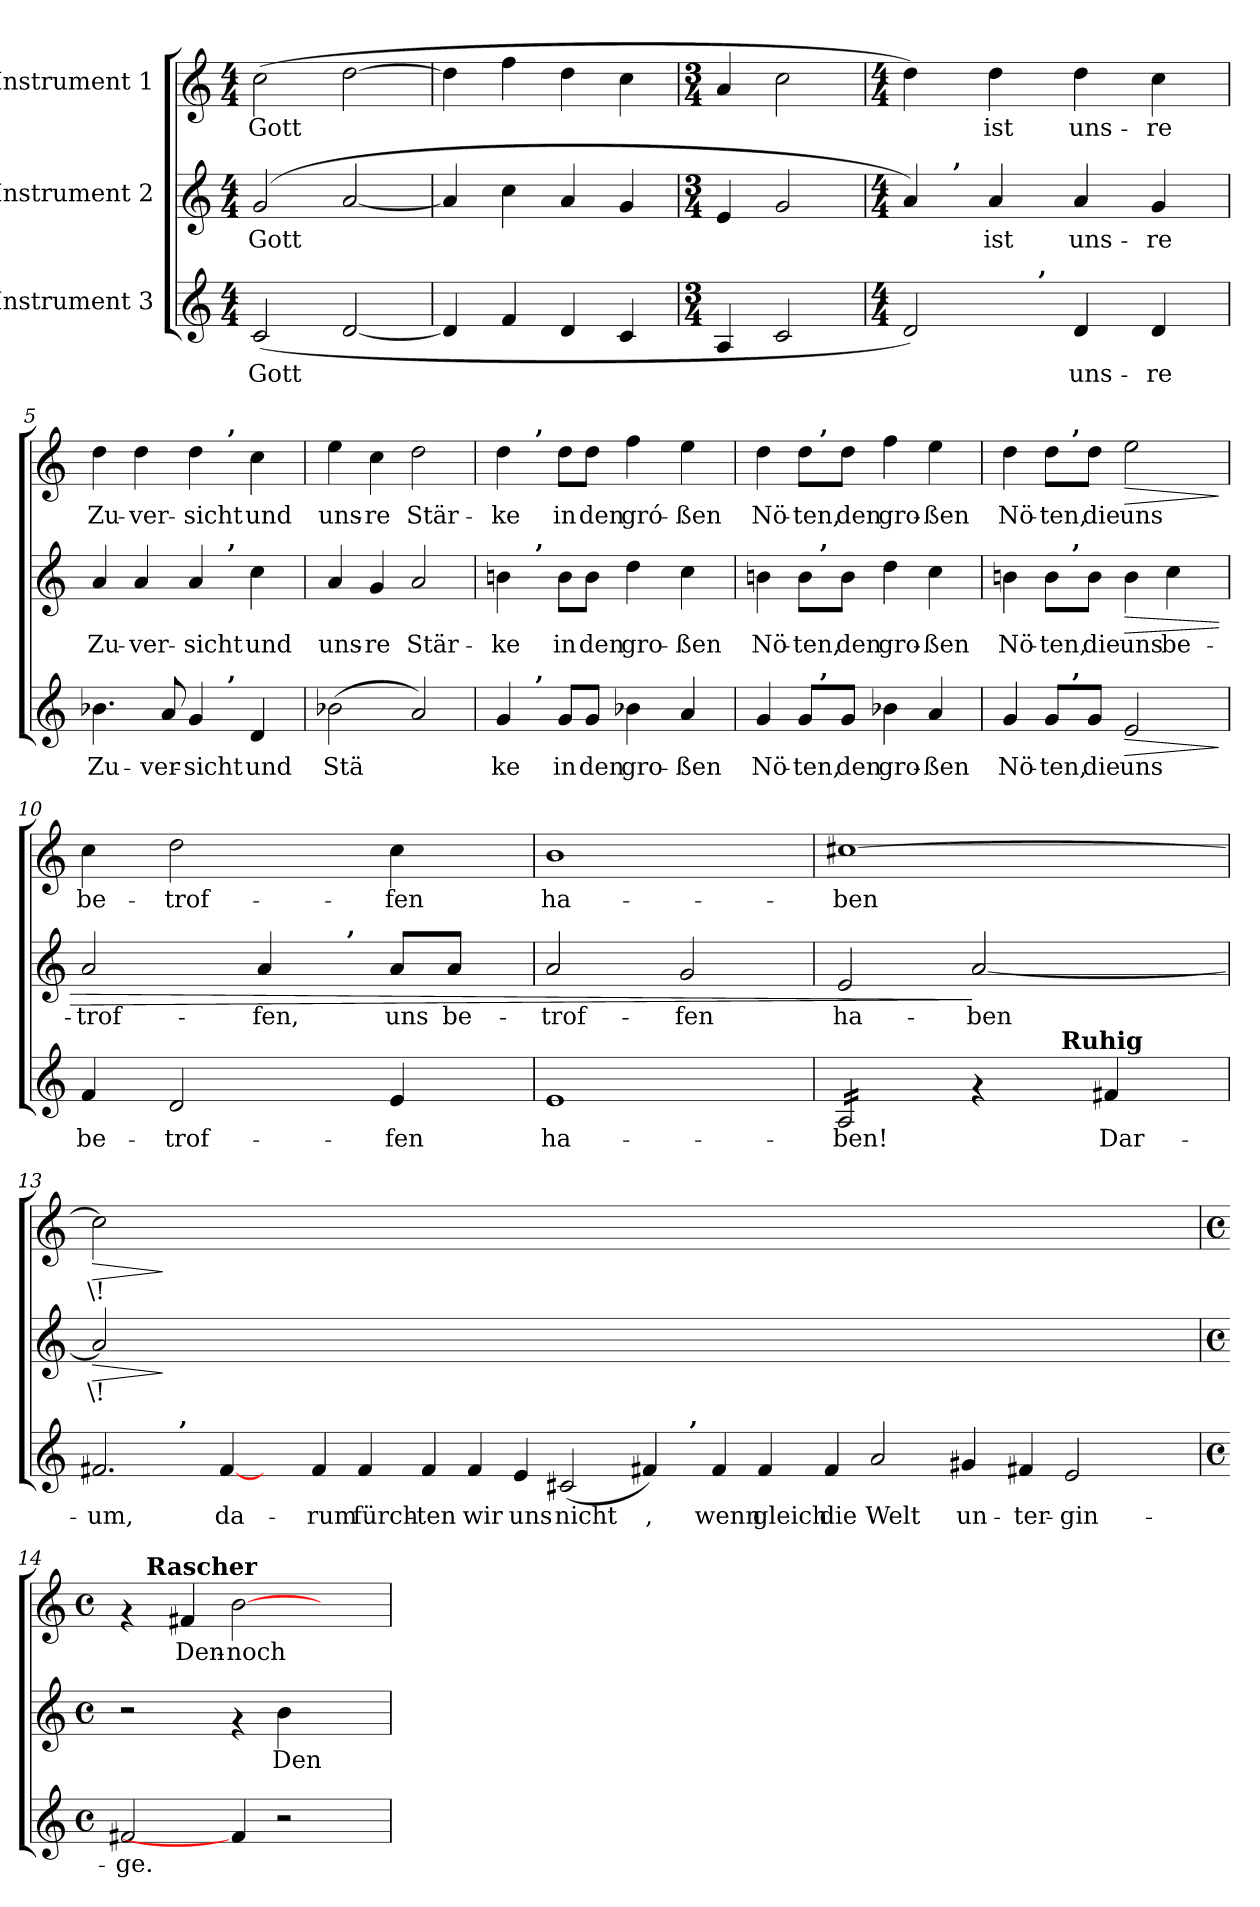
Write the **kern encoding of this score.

**kern	**text	**dynam	**kern	**text	**dynam	**kern	**text	**dynam
*part3	*part3	*part3	*part2	*part2	*part2	*part1	*part1	*part1
*staff3	*staff3	*staff3	*staff2	*staff2	*staff2	*staff1	*staff1	*staff1
*I"Instrument 3	*	*	*I"Instrument 2	*	*	*I"Instrument 1	*	*
!!LO:PB:g=z
*stria5	*	*	*stria5	*	*	*stria5	*	*
*clefG2	*	*	*clefG2	*	*	*clefG2	*	*
*k[]	*	*	*k[]	*	*	*k[]	*	*
*C:	*	*	*C:	*	*	*C:	*	*
*M4/4	*	*	*M4/4	*	*	*M4/4	*	*
=1	=1	=1	=1	=1	=1	=1	=1	=1
!	!LO:LY:b	!	!	!LO:LY:b	!	!	!LO:LY:b	!
(<2c/	Gott	.	(>2g/	Gott	.	(>2cc\	Gott	.
!	!LO:LY:b	!	!	!LO:LY:b	!	!	!LO:LY:b	!
[<2d/	.	.	[<2a/	.	.	[>2dd\	.	.
=2	=2	=2	=2	=2	=2	=2	=2	=2
!	!LO:LY:b	!	!	!LO:LY:b	!	!	!LO:LY:b	!
4d/]	.	.	4a/]	.	.	4dd\]	.	.
!	!LO:LY:b	!	!	!LO:LY:b	!	!	!LO:LY:b	!
4f/	.	.	4cc\	.	.	4ff\	.	.
!	!LO:LY:b	!	!	!LO:LY:b	!	!	!LO:LY:b	!
4d/	.	.	4a/	.	.	4dd\	.	.
!	!LO:LY:b	!	!	!LO:LY:b	!	!	!LO:LY:b	!
4c/	.	.	4g/	.	.	4cc\	.	.
=3	=3	=3	=3	=3	=3	=3	=3	=3
*M3/4	*	*	*M3/4	*	*	*M3/4	*	*
!	!LO:LY:b	!	!	!LO:LY:b	!	!	!LO:LY:b	!
4A/	.	.	4e/	.	.	4a/	.	.
!	!LO:LY:b	!	!	!LO:LY:b	!	!	!LO:LY:b	!
2c/	.	.	2g/	.	.	2cc\	.	.
=4	=4	=4	=4	=4	=4	=4	=4	=4
*M4/4	*	*	*M4/4	*	*	*M4/4	*	*
!	!LO:LY:b	!	!	!LO:LY:b	!	!	!LO:LY:b	!
*^	*	*	*^	*	*	*	*	*
2d/)	4ryy	.	.	4a/)	8ryy	.	.	4dd\)	.	.
.	.	.	.	.	64ryy	.	.	.	.	.
!	!	!	!	!	!LO:TX:a:B:t=,	!	!	!	!	!
.	.	.	.	.	2ryy	.	.	.	.	.
!	!	!	!	!	!	!LO:LY:b	!	!	!LO:LY:b	!
.	8ryy	.	.	4a/	.	ist	.	4dd\	ist	.
.	64ryy	.	.	.	.	.	.	.	.	.
!	!LO:TX:a:B:t=,	!	!	!	!	!	!	!	!	!
.	2ryy	.	.	.	.	.	.	.	.	.
!	!	!LO:LY:b	!	!	!	!LO:LY:b	!	!	!LO:LY:b	!
4d/	.	uns-	.	4a/	.	uns-	.	4dd\	uns-	.
.	.	.	.	.	4ryy	.	.	.	.	.
!	!	!LO:LY:b	!	!	!	!LO:LY:b	!	!	!LO:LY:b	!
4d/	.	-re	.	4g/	.	-re	.	4cc\	-re	.
.	16..ryy	.	.	.	16..ryy	.	.	.	.	.
!!LO:LB:g=z
=5	=5	=5	=5	=5	=5	=5	=5	=5	=5	=5
!	!	!LO:LY:b	!	!	!	!LO:LY:b	!	!	!LO:LY:b	!
*	*	*	*	*	*	*	*	*^	*	*
4.b-X\	2ryy	Zu-	.	4a/	2ryy	Zu-	.	4dd\	2ryy	Zu-	.
!	!	!	!	!	!	!LO:LY:b	!	!	!	!LO:LY:b	!
.	.	.	.	4a/	.	-ver-	.	4dd\	.	-ver-	.
!	!	!LO:LY:b	!	!	!	!	!	!	!	!	!
8a/	.	-ver-	.	.	.	.	.	.	.	.	.
!	!	!LO:LY:b	!	!	!	!LO:LY:b	!	!	!	!LO:LY:b	!
4g/	8ryy	-sicht	.	4a/	8ryy	-sicht	.	4dd\	8ryy	-sicht	.
.	32ryy	.	.	.	32ryy	.	.	.	32ryy	.	.
!	!	!	!	!	!	!	!	!	!LO:TX:a:B:t=,	!	!
!	!	!	!	!	!LO:TX:a:B:t=,	!	!	!	!	!	!
!	!LO:TX:a:B:t=,	!	!	!	!	!	!	!	!	!	!
.	4ryy	.	.	.	4ryy	.	.	.	4ryy	.	.
!	!	!LO:LY:b	!	!	!	!LO:LY:b	!	!	!	!LO:LY:b	!
4d/	.	und	.	4cc\	.	und	.	4cc\	.	und	.
.	16.ryy	.	.	.	16.ryy	.	.	.	16.ryy	.	.
=6	=6	=6	=6	=6	=6	=6	=6	=6	=6	=6	=6
!	!	!LO:LY:b	!	!	!	!LO:LY:b	!	!	!	!LO:LY:b	!
*v	*v	*	*	*	*	*	*	*v	*v	*	*
*	*	*	*v	*v	*	*	*	*	*
(>2b-X\	Stä-	.	4a/	uns-	.	4ee\	uns-	.
!	!	!	!	!LO:LY:b	!	!	!LO:LY:b	!
.	.	.	4g/	-re	.	4cc\	-re	.
!	!LO:LY:b	!	!	!LO:LY:b	!	!	!LO:LY:b	!
2a/)	--	.	2a/	Stär-	.	2dd\	Stär-	.
=7	=7	=7	=7	=7	=7	=7	=7	=7
!	!LO:LY:b	!	!	!LO:LY:b	!	!	!LO:LY:b	!
*^	*	*	*^	*	*	*^	*	*
4g/	8ryy	-ke	.	4bn\	8ryy	-ke	.	4dd\	8ryy	-ke	.
.	32ryy	.	.	.	32ryy	.	.	.	32ryy	.	.
!	!	!	!	!	!	!	!	!	!LO:TX:a:B:t=,	!	!
!	!	!	!	!	!LO:TX:a:B:t=,	!	!	!	!	!	!
!	!LO:TX:a:B:t=,	!	!	!	!	!	!	!	!	!	!
.	2ryy	.	.	.	2ryy	.	.	.	2ryy	.	.
!	!	!LO:LY:b	!	!	!	!LO:LY:b	!	!	!	!LO:LY:b	!
8g/L	.	in	.	8b\L	.	in	.	8dd\L	.	in	.
!	!	!LO:LY:b	!	!	!	!LO:LY:b	!	!	!	!LO:LY:b	!
8g/J	.	den	.	8b\J	.	den	.	8dd\J	.	den	.
!	!	!LO:LY:b	!	!	!	!LO:LY:b	!	!	!	!LO:LY:b	!
4b-X\	.	gro-	.	4dd\	.	gro-	.	4ff\	.	gró-	.
.	4ryy	.	.	.	4ryy	.	.	.	4ryy	.	.
!	!	!LO:LY:b	!	!	!	!LO:LY:b	!	!	!	!LO:LY:b	!
4a/	.	-ßen	.	4cc\	.	-ßen	.	4ee\	.	-ßen	.
.	16.ryy	.	.	.	16.ryy	.	.	.	16.ryy	.	.
=8	=8	=8	=8	=8	=8	=8	=8	=8	=8	=8	=8
!	!	!LO:LY:b	!	!	!	!LO:LY:b	!	!	!	!LO:LY:b	!
4g/	4ryy	Nö-	.	4bn\	4ryy	Nö-	.	4dd\	4ryy	Nö-	.
!	!	!LO:LY:b	!	!	!	!LO:LY:b	!	!	!	!LO:LY:b	!
8g/L	16ryy	-ten,	.	8b\L	16ryy	-ten,	.	8dd\L	16ryy	-ten,	.
!	!	!	!	!	!	!	!	!	!LO:TX:a:B:t=,	!	!
!	!	!	!	!	!LO:TX:a:B:t=,	!	!	!	!	!	!
!	!LO:TX:a:B:t=,	!	!	!	!	!	!	!	!	!	!
.	2ryy	.	.	.	2ryy	.	.	.	2ryy	.	.
!	!	!LO:LY:b	!	!	!	!LO:LY:b	!	!	!	!LO:LY:b	!
8g/J	.	den	.	8b\J	.	den	.	8dd\J	.	den	.
!	!	!LO:LY:b	!	!	!	!LO:LY:b	!	!	!	!LO:LY:b	!
4b-X\	.	gro-	.	4dd\	.	gro-	.	4ff\	.	gro-	.
!	!	!LO:LY:b	!	!	!	!LO:LY:b	!	!	!	!LO:LY:b	!
4a/	.	-ßen	.	4cc\	.	-ßen	.	4ee\	.	-ßen	.
.	8.ryy	.	.	.	8.ryy	.	.	.	8.ryy	.	.
!!LO:LB:g=z	!!
=9	=9	=9	=9	=9	=9	=9	=9	=9	=9	=9	=9
!	!	!LO:LY:b	!	!	!	!LO:LY:b	!	!	!	!LO:LY:b	!
4g/	4ryy	Nö-	.	4bn\	4ryy	Nö-	.	4dd\	4ryy	Nö-	.
!	!	!LO:LY:b	!	!	!	!LO:LY:b	!	!	!	!LO:LY:b	!
8g/L	16ryy	-ten,	.	8b\L	16ryy	-ten,	.	8dd\L	16ryy	-ten,	.
.	64ryy	.	.	.	64ryy	.	.	.	64ryy	.	.
!	!	!	!	!	!	!	!	!	!LO:TX:a:B:t=,	!	!
!	!	!	!	!	!LO:TX:a:B:t=,	!	!	!	!	!	!
!	!LO:TX:a:B:t=,	!	!	!	!	!	!	!	!	!	!
.	2ryy	.	.	.	2ryy	.	.	.	2ryy	.	.
!	!	!LO:LY:b	!	!	!	!LO:LY:b	!	!	!	!LO:LY:b	!
8g/J	.	die	.	8b\J	.	die	.	8dd\J	.	die	.
!	!	!LO:LY:b	!LO:HP:b	!	!	!LO:LY:b	!LO:HP:b	!	!	!LO:LY:b	!LO:HP:b
2e/	.	uns	>	4b\	.	uns	>	2ee\	.	uns	>
!	!	!	!	!	!	!LO:LY:b	!	!	!	!	!
.	.	.	.	4cc\	.	be-	.	.	.	.	.
.	8ryy	.	.	.	8ryy	.	.	.	8ryy	.	.
.	32.ryy	.	.	.	32.ryy	.	.	.	32.ryy	.	.
.	.	.	]	.	.	.	.	.	.	.	]
=10	=10	=10	=10	=10	=10	=10	=10	=10	=10	=10	=10
!	!	!	!	!	!	!	!	!LO:TX:a:B:t=Beruhigen	!	!	!
!	!	!LO:LY:b	!	!	!	!LO:LY:b	!	!	!	!LO:LY:b	!
*v	*v	*	*	*	*	*	*	*v	*v	*	*
4f/	be-	.	2a/	2ryy	-trof-	.	4cc\	be-	.
!	!LO:LY:b	!	!	!	!	!	!	!LO:LY:b	!
2d/	-trof-	.	.	.	.	.	2dd\	-trof-	.
!	!	!	!	!	!LO:LY:b	!	!	!	!
.	.	.	4a/	8ryy	-fen,	.	.	.	.
.	.	.	.	32.ryy	.	.	.	.	.
!	!	!	!	!LO:TX:a:B:t=,	!	!	!	!	!
.	.	.	.	4ryy	.	.	.	.	.
!	!LO:LY:b	!	!	!	!LO:LY:b	!	!	!LO:LY:b	!
4e/	-fen	.	8a/L	.	uns	.	4cc\	-fen	.
!	!	!	!	!	!LO:LY:b	!	!	!	!
.	.	.	8a/J	.	be-	.	.	.	.
.	.	.	.	16ryy	.	.	.	.	.
.	.	.	.	64ryy	.	.	.	.	.
=11	=11	=11	=11	=11	=11	=11	=11	=11	=11
!	!LO:LY:b	!	!	!	!LO:LY:b	!	!	!LO:LY:b	!
*	*	*	*v	*v	*	*	*	*	*
1e	ha-	.	2a/	-trof-	.	1b	ha-	.
!	!	!	!	!LO:LY:b	!	!	!	!
.	.	.	2g/	-fen	.	.	.	.
=12	=12	=12	=12	=12	=12	=12	=12	=12
!	!LO:LY:b	!	!	!LO:LY:b	!	!	!LO:LY:b	!
*^	*	*	*	*	*	*	*	*
*tremolo	*	*	*	*	*	*	*	*	*
16A/LL	2ryy	-ben!	.	2e/	ha-	.	[>1cc#X	-ben	.
16A/	.	.	.	.	.	.	.	.	.
16A/	.	.	.	.	.	.	.	.	.
16A/	.	.	.	.	.	.	.	.	.
16A/	.	.	.	.	.	.	.	.	.
16A/	.	.	.	.	.	.	.	.	.
16A/	.	.	.	.	.	.	.	.	.
16A/JJ	.	.	.	.	.	.	.	.	.
*Xtremolo	*	*	*	*	*	*	*	*	*
!	!	!	!	!	!LO:LY:b	!	!	!	!
4rf	8ryy	.	.	[>2a/	-ben	]	.	.	.
.	32.ryy	.	.	.	.	.	.	.	.
!	!LO:TX:a:B:t=Ruhig	!	!	!	!	!	!	!	!
.	4ryy	.	.	.	.	.	.	.	.
!	!	!LO:LY:b	!	!	!	!	!	!	!
4f#X/	.	Dar-	.	.	.	.	.	.	.
.	16ryy	.	.	.	.	.	.	.	.
.	64ryy	.	.	.	.	.	.	.	.
!!LO:PB:g=z
=13	=13	=13	=13	=13	=13	=13	=13	=13	=13
!	!	!LO:LY:b	!	!	!LO:LY:b	!LO:HP:b	!	!LO:LY:b	!LO:HP:b
*	*^	*	*	*	*	*	*	*	*
2.f#X/	2ryy	1ryy	-um,	.	2a/]	\!	>	2cc#\]	\!	>
.	32.ryy	.	.	.	00ryy	.	]	00ryy	.	]
!	!LO:TX:a:B:t=,	!	!	!	!	!	!	!	!	!
.	1ryy	.	.	.	.	.	.	.	.	.
!	!	!	!LO:LY:b	!	!	!	!	!	!	!
[4f#/	.	.	da-	.	.	.	.	.	.	.
4ryy	.	1ryy	.	.	.	.	.	.	.	.
!	!	!	!LO:LY:b	!	!	!	!	!	!	!
4f#/	.	.	-rum	.	.	.	.	.	.	.
!	!	!	!LO:LY:b	!	!	!	!	!	!	!
4f#/	.	.	fürch-	.	.	.	.	.	.	.
.	1ryy	.	.	.	.	.	.	.	.	.
!	!	!	!LO:LY:b	!	!	!	!	!	!	!
4f#/	.	.	-ten	.	.	.	.	.	.	.
!	!	!	!LO:LY:b	!	!	!	!	!	!	!
4f#/	.	1ryy	wir	.	.	.	.	.	.	.
!	!	!	!LO:LY:b	!	!	!	!	!	!	!
4e/	.	.	uns	.	.	.	.	.	.	.
!	!	!	!LO:LY:b	!	!	!	!	!	!	!
(<2c#X/	.	.	nicht	.	.	.	.	.	.	.
.	1ryy	.	.	.	.	.	.	.	.	.
!	!	!	!LO:LY:b	!	!	!	!	!	!	!
4f#X/)	.	8ryy	,	.	.	.	.	.	.	.
.	.	32.ryy	.	.	.	.	.	.	.	.
!	!	!LO:TX:a:B:t=,	!	!	!	!	!	!	!	!
.	.	1ryy	.	.	.	.	.	.	.	.
!	!	!	!LO:LY:b	!	!	!	!	!	!	!
4f#/	.	.	wenn	.	.	.	.	.	.	.
!	!	!	!LO:LY:b	!	!	!	!	!	!	!
4f#/	.	.	gleich	.	.	.	.	.	.	.
.	1ryy	.	.	.	.	.	.	.	.	.
!	!	!	!LO:LY:b	!	!	!	!	!	!	!
4f#/	.	.	die	.	.	.	.	.	.	.
!	!	!	!LO:LY:b	!	!	!	!	!	!	!
2a/	.	.	Welt	.	.	.	.	.	.	.
.	.	1ryy	.	.	.	.	.	.	.	.
!	!	!	!LO:LY:b	!	!	!	!	!	!	!
4g#X/	.	.	un-	.	1ryy	.	.	1ryy	.	.
.	2ryy	.	.	.	.	.	.	.	.	.
!	!	!	!LO:LY:b	!	!	!	!	!	!	!
4f#X/	.	.	-ter-	.	.	.	.	.	.	.
!	!	!	!LO:LY:b	!	!	!	!	!	!	!
2e/	.	.	-gin-	.	.	.	.	.	.	.
.	4ryy	.	.	.	.	.	.	.	.	.
.	.	4ryy	.	.	.	.	.	.	.	.
.	8ryy	.	.	.	.	.	.	.	.	.
.	16ryy	16ryy	.	.	.	.	.	.	.	.
.	64ryy	64ryy	.	.	.	.	.	.	.	.
*v	*v	*v	*	*	*	*	*	*	*	*
!!LO:LB:g=z
=14	=14	=14	=14	=14	=14	=14	=14	=14
*M4/4	*	*	*M4/4	*	*	*M4/4	*	*
*met(c)	*	*	*met(c)	*	*	*met(c)	*	*
*^	*	*	*	*	*	*	*	*
*	*^	*	*	*	*	*	*	*	*
!	!	!	!LO:LY:b	!	!	!	!	!	!	!
*v	*v	*v	*	*	*	*	*	*^	*	*
2f#X/	-ge.	.	2r	.	.	4rf	16.ryy	.	.
!	!	!	!	!	!	!	!LO:TX:a:B:t=Rascher	!	!
.	.	.	.	.	.	.	1ryy	.	.
!	!	!	!	!	!	!	!	!LO:LY:b	!
.	.	.	.	.	.	4f#X/	.	Den-	.
!	!	!	!	!	!	!	!	!LO:LY:b	!
4f#/]	.	.	4rf	.	.	[>2b\	.	-noch	.
!	!	!	!	!LO:LY:b	!	!	!	!	!
2r	.	.	4b\	Den-	.	.	.	.	.
.	.	.	4ryy	.	.	4ryy	.	.	.
.	.	.	.	.	.	.	8ryy	.	.
.	.	.	.	.	.	.	32ryy	.	.
*	*	*	*	*	*	*v	*v	*	*
=	=	=	=	=	=	=	=	=
*-	*-	*-	*-	*-	*-	*-	*-	*-
